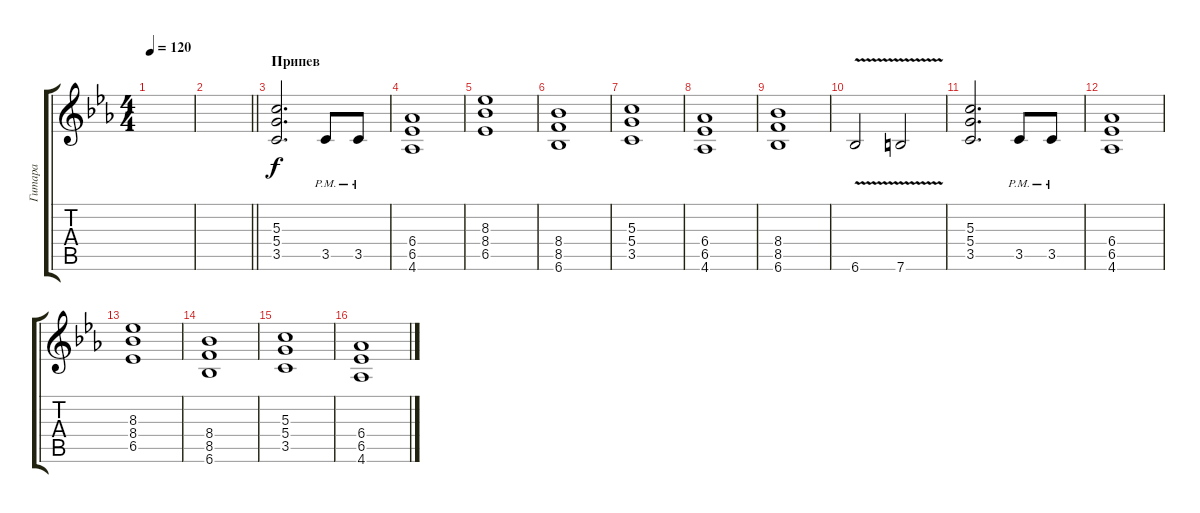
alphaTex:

\track ("Гитара" "Гитара") {instrument distortionguitar}
\staff {score tabs}
\tuning (E4 B3 G3 D3 A2 E2) {hide}
\ts (4 4)
\tempo 120
\clef g2
\ks cminor
|
\barLineRight lightlight
|
\section ("" "Припев")
(5.3 5.4 3.5).2{d} 3.5{pm}.8 3.5{pm}.8 |
(6.4 6.5 4.6).1 |
(8.3 8.4 6.5).1 |
(8.4 8.5 6.6).1 |
(5.3 5.4 3.5).1 |
(6.4 6.5 4.6).1 |
(8.4 8.5 6.6).1 |
6.6{v}.2 7.6{v}.2 |
(5.3 5.4 3.5).2{d} 3.5{pm}.8 3.5{pm}.8 |
(6.4 6.5 4.6).1 |
(8.3 8.4 6.5).1 |
(8.4 8.5 6.6).1 |
(5.3 5.4 3.5).1 |
(6.4 6.5 4.6).1
